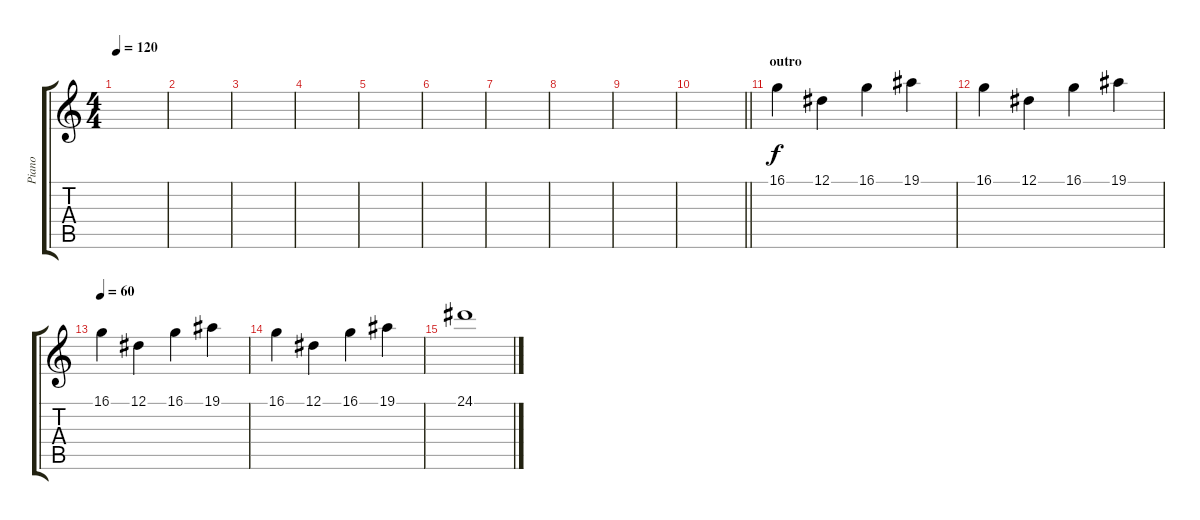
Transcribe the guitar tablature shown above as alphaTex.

\track ("Piano" "Piano") {instrument acousticgrandpiano}
\staff {score tabs}
\tuning (Eb4 Bb3 Gb3 Db3 Ab2 Eb2) {hide}
\ts (4 4)
\tempo 120
\clef g2
\ks c
|
|
|
|
|
|
|
|
|
\barLineRight lightlight
|
\section ("" "outro")
16.1.4{instrument celesta} 12.1.4 16.1.4 19.1.4 |
16.1.4 12.1.4 16.1.4 19.1.4 |
\tempo 60
16.1.4 12.1.4 16.1.4 19.1.4 |
16.1.4 12.1.4 16.1.4 19.1.4 |
24.1.1
